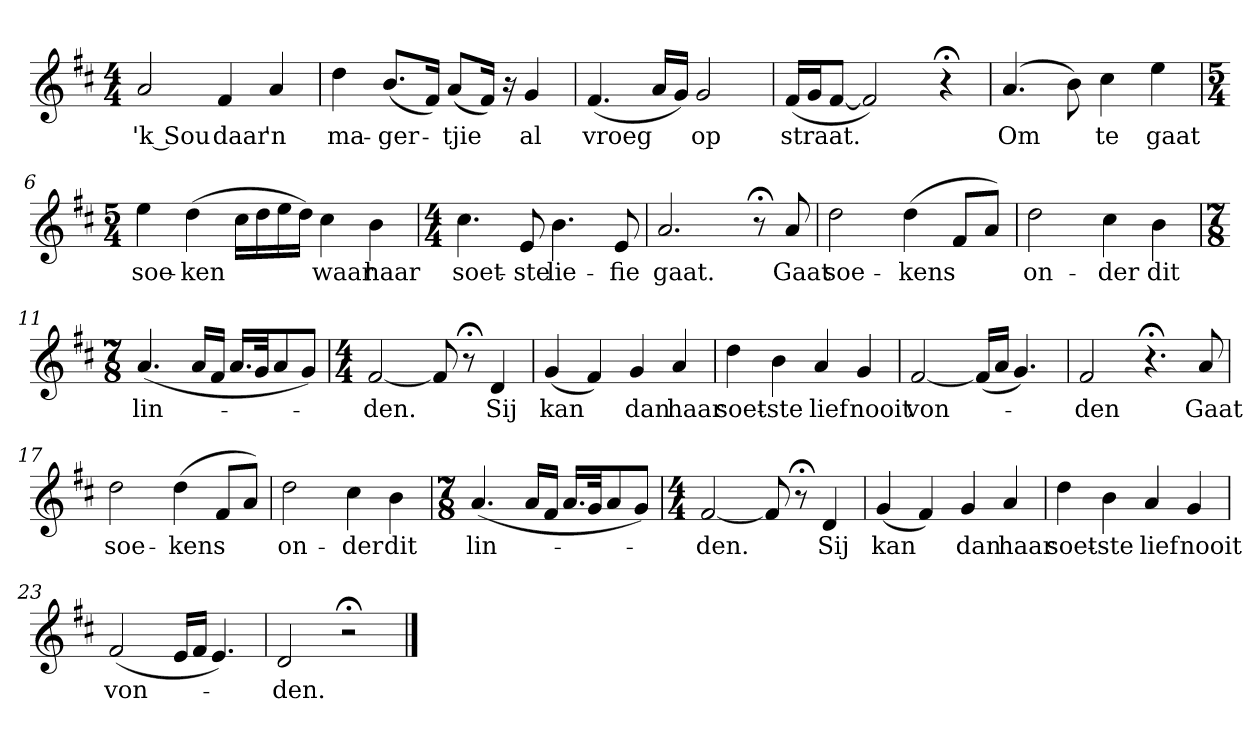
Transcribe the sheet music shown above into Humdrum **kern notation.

**kern	**text
*part1	*part1
*staff1	*staff1
*k[f#c#]	*
*D:	*
*M4/4	*
*MM120	*
=1	=1
2a	'k Sou
4f#	daar
4a	'n
=2	=2
4dd	ma-
(8.bL	-ger-
16f#Jk)	.
(8aL	-tjie
16f#Jk)	.
16r	.
4g	al
=3	=3
(4.f#	vroeg
16aLL	.
16gJJ)	.
2g	op
=4	=4
(16f#LL	straat.
16gJ	.
[8f#J	.
2f#])	.
4r;<	.
=5	=5
(4.a	Om
8b)	.
4cc#	te
4ee	gaat
=6	=6
*M5/4	*
4ee	soe-
(4dd	-ken
16cc#LL	.
16dd	.
16ee	.
16ddJJ)	.
4cc#	waar
4b	haar
=7	=7
*M4/4	*
4.cc#	soet-
8e	-ste
4.b	lie-
8e	-fie
=8	=8
2.a	gaat.
8r;<	.
8a	Gaat
=9	=9
2dd	soe-
(4dd	-kens
8f#L	.
8aJ)	.
=10	=10
2dd	on-
4cc#	-der
4b	dit
=11	=11
*M7/8	*
(4.a	lin-
16aLL	.
16f#JJ	.
16.aLL	.
32gJk	.
8a	.
8gJ)	.
=12	=12
*M4/4	*
[2f#	-den.
8f#]	.
8r;<	.
4d	Sij
=13	=13
(4g	kan
4f#)	.
4g	dan
4a	haar
=14	=14
4dd	soet-
4b	-ste
4a	lief
4g	nooit
=15	=15
[2f#	von-
(16f#LL]	.
16aJJ	.
4.g)	.
=16	=16
2f#	-den
4.r;<	.
8a	Gaat
=17	=17
2dd	soe-
(4dd	-kens
8f#L	.
8aJ)	.
=18	=18
2dd	on-
4cc#	-der
4b	dit
=19	=19
*M7/8	*
(4.a	lin-
16aLL	.
16f#JJ	.
16.aLL	.
32gJk	.
8a	.
8gJ)	.
=20	=20
*M4/4	*
[2f#	-den.
8f#]	.
8r;<	.
4d	Sij
=21	=21
(4g	kan
4f#)	.
4g	dan
4a	haar
=22	=22
4dd	soet-
4b	-ste
4a	lief
4g	nooit
=23	=23
(2f#	von-
16eLL	.
16f#JJ	.
4.e)	.
=24	=24
2d	-den.
2r;<	.
==	==
*-	*-
